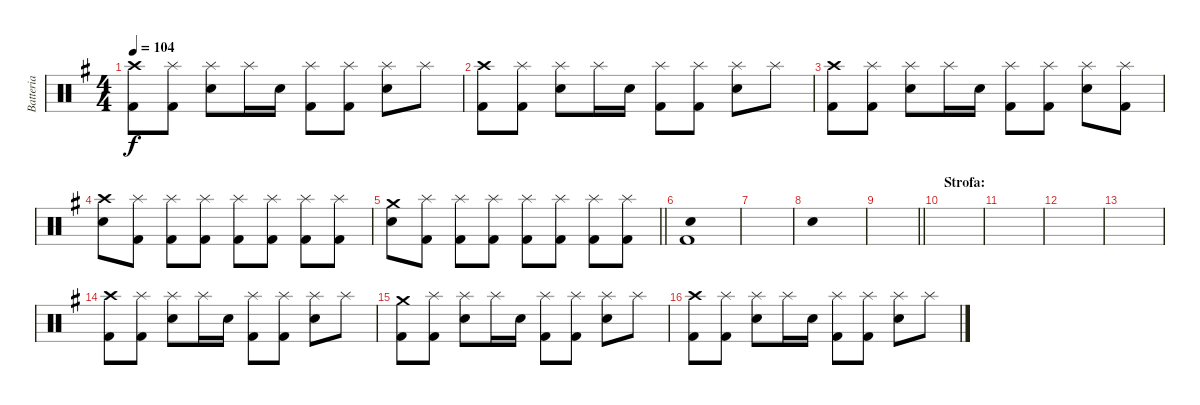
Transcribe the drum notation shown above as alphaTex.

\track ("Batteria" "Batteria") {instrument percussion}
\staff {score}
\articulation defaults
\ts (4 4)
\tempo 104
\clef neutral
\ks g
("Kick (hit) 2" "Crash high (hit)").8{dy f} ("Kick (hit) 2" "Splash (hit)").8 ("Snare (hit) 2" "Splash (hit)").8 "Splash (hit)".16 "Snare (hit) 2".16 ("Kick (hit) 2" "Splash (hit)").8 ("Kick (hit) 2" "Splash (hit)").8 ("Snare (hit) 2" "Splash (hit)").8 "Splash (hit)".8 |
("Kick (hit) 2" "Crash high (hit)").8 ("Kick (hit) 2" "Splash (hit)").8 ("Snare (hit) 2" "Splash (hit)").8 "Splash (hit)".16 "Snare (hit) 2".16 ("Kick (hit) 2" "Splash (hit)").8 ("Kick (hit) 2" "Splash (hit)").8 ("Snare (hit) 2" "Splash (hit)").8 "Splash (hit)".8 |
("Kick (hit) 2" "Crash high (hit)").8 ("Kick (hit) 2" "Splash (hit)").8 ("Snare (hit) 2" "Splash (hit)").8 "Splash (hit)".16 "Snare (hit) 2".16 ("Kick (hit) 2" "Splash (hit)").8 ("Kick (hit) 2" "Splash (hit)").8 ("Snare (hit) 2" "Splash (hit)").8 ("Kick (hit) 2" "Splash (hit)").8 |
("Snare (hit) 2" "Crash high (hit)").8 ("Kick (hit) 2" "Splash (hit)").8 ("Kick (hit) 2" "Splash (hit)").8 ("Kick (hit) 2" "Splash (hit)").8 ("Kick (hit) 2" "Splash (hit)").8 ("Kick (hit) 2" "Splash (hit)").8 ("Kick (hit) 2" "Splash (hit)").8 ("Kick (hit) 2" "Splash (hit)").8 |
\barLineRight lightlight
("Snare (hit) 2" "Crash medium (hit)").8 ("Kick (hit) 2" "Splash (hit)").8 ("Kick (hit) 2" "Splash (hit)").8 ("Kick (hit) 2" "Splash (hit)").8 ("Kick (hit) 2" "Splash (hit)").8 ("Kick (hit) 2" "Splash (hit)").8 ("Kick (hit) 2" "Splash (hit)").8 ("Kick (hit) 2" "Splash (hit)").8 |
("Kick (hit) 2" "Metronome (bell)").1 |
|
"Metronome (bell)".1 |
\barLineRight lightlight
|
\section ("" "Strofa:")
|
|
|
|
("Kick (hit) 2" "Crash high (hit)").8 ("Kick (hit) 2" "Splash (hit)").8 ("Snare (hit) 2" "Splash (hit)").8 "Splash (hit)".16 "Snare (hit) 2".16 ("Kick (hit) 2" "Splash (hit)").8 ("Kick (hit) 2" "Splash (hit)").8 ("Snare (hit) 2" "Splash (hit)").8 "Splash (hit)".8 |
("Kick (hit) 2" "Crash medium (hit)").8 ("Kick (hit) 2" "Splash (hit)").8 ("Snare (hit) 2" "Splash (hit)").8 "Splash (hit)".16 "Snare (hit) 2".16 ("Kick (hit) 2" "Splash (hit)").8 ("Kick (hit) 2" "Splash (hit)").8 ("Snare (hit) 2" "Splash (hit)").8 "Splash (hit)".8 |
("Kick (hit) 2" "Crash high (hit)").8 ("Kick (hit) 2" "Splash (hit)").8 ("Snare (hit) 2" "Splash (hit)").8 "Splash (hit)".16 "Snare (hit) 2".16 ("Kick (hit) 2" "Splash (hit)").8 ("Kick (hit) 2" "Splash (hit)").8 ("Snare (hit) 2" "Splash (hit)").8 "Splash (hit)".8
